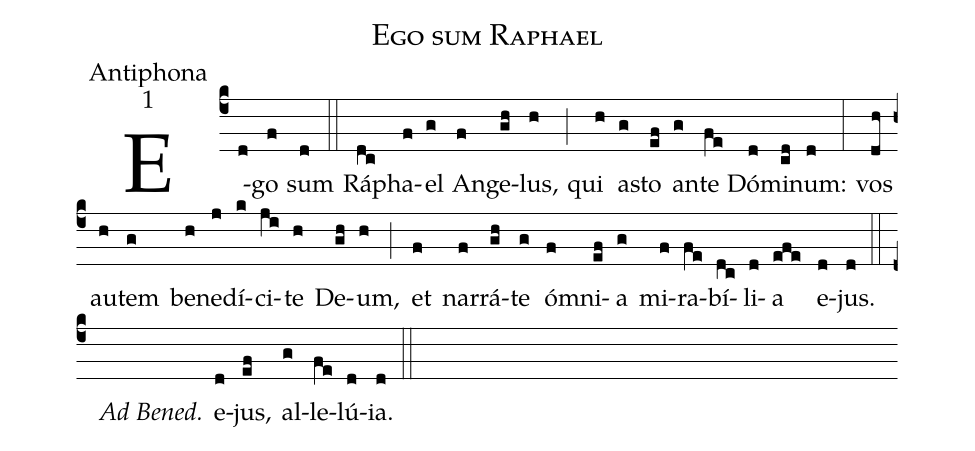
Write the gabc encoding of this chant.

name:Ego sum Raphael;
office-part:Antiphona;
mode:1;
%%
(c4) E(d)go(f) sum(d) (::)
Rá(dc)pha(f)el(g) An(f)ge(gh)lus,(h) (;) qui(h) a(g)sto(ef) an(g)te(fe) Dó(d)mi(cd)num:(d) (:)
vos(dh) au(h)tem(g) be(h)ne(j)dí(k)ci(ji)te(h) De(gh)um,(h) (;) et(f) nar(f)rá(gh)te(g) ó(f)mni(ef)a(g) mi(f)ra(fe)bí(dc)li(d)a(efe) e(d)jus.(d) (::)
<i>Ad Bened.</i>() e(d)jus,(ef) al(g)le(fe)lú(d)ia.(d) (::)
